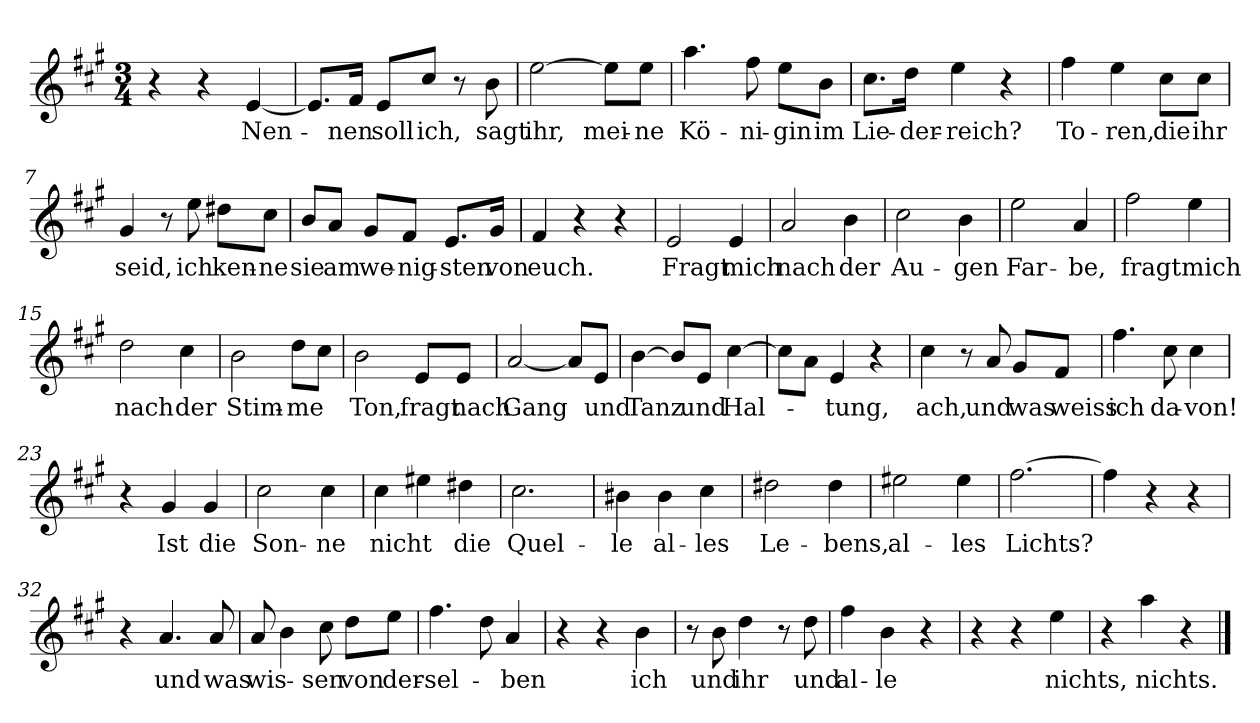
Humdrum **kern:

**kern	**text
*part1	*part1
*staff1	*staff1
*clefG2	*
*k[f#c#g#]	*
*M3/4	*
=1	=1
4r	.
4r	.
!	!LO:LY:b
[4e/	Nen-
=2	=2
8.e/L]	.
!	!LO:LY:b
16f#/Jk	-nen
!	!LO:LY:b
8e/L	soll
!	!LO:LY:b
8cc#/J	ich,
8r	.
!	!LO:LY:b
8b\	sagt
=3	=3
!	!LO:LY:b
[2ee\	ihr,
!	!LO:LY:b
8ee\L]	mei-
!	!LO:LY:b
8ee\J	-ne
=4	=4
!	!LO:LY:b
4.aa\	Kö-
!	!LO:LY:b
8ff#\	-ni-
!	!LO:LY:b
8ee\L	-gin
!	!LO:LY:b
8b\J	im
=5	=5
!	!LO:LY:b
8.cc#\L	Lie-
!	!LO:LY:b
16dd\Jk	-der-
!	!LO:LY:b
4ee\	-reich?
4r	.
=6	=6
!	!LO:LY:b
4ff#\	To-
!	!LO:LY:b
4ee\	-ren,
!	!LO:LY:b
8cc#\L	die
!	!LO:LY:b
8cc#\J	ihr
=7	=7
!	!LO:LY:b
4g#/	seid,
8r	.
!	!LO:LY:b
8ee\	ich
!	!LO:LY:b
8dd#X\L	ken-
!	!LO:LY:b
8cc#\J	-ne
!!LO:LB:g=z
=8	=8
!	!LO:LY:b
8b/L	sie
!	!LO:LY:b
8a/J	am
!	!LO:LY:b
8g#/L	we-
!	!LO:LY:b
8f#/J	-nig-
!	!LO:LY:b
8.e/L	-sten
!	!LO:LY:b
16g#/Jk	von
=9	=9
!	!LO:LY:b
4f#/	euch.
4r	.
4r	.
=10	=10
!	!LO:LY:b
2e/	Fragt
!	!LO:LY:b
4e/	mich
=11	=11
!	!LO:LY:b
2a/	nach
!	!LO:LY:b
4b\	der
=12	=12
!	!LO:LY:b
2cc#\	Au-
!	!LO:LY:b
4b\	-gen
=13	=13
!	!LO:LY:b
2ee\	Far-
!	!LO:LY:b
4a/	-be,
=14	=14
!	!LO:LY:b
2ff#\	fragt
!	!LO:LY:b
4ee\	mich
=15	=15
!	!LO:LY:b
2dd\	nach
!	!LO:LY:b
4cc#\	der
=16	=16
!	!LO:LY:b
2b\	Stim-
!	!LO:LY:b
8dd\L	-me
8cc#\J	.
!!LO:LB:g=z
=17	=17
!	!LO:LY:b
2b\	Ton,
!	!LO:LY:b
8e/L	fragt
!	!LO:LY:b
8e/J	nach
=18	=18
!	!LO:LY:b
[2a/	Gang
8a/L]	.
!	!LO:LY:b
8e/J	und
=19	=19
!	!LO:LY:b
[4b\	Tanz
8b/L]	.
!	!LO:LY:b
8e/J	und
!	!LO:LY:b
[4cc#\	Hal-
=20	=20
8cc#\L]	.
8a\J	.
!	!LO:LY:b
4e/	-tung,
4r	.
=21	=21
!	!LO:LY:b
4cc#\	ach,
8r	.
!	!LO:LY:b
8a/	und
!	!LO:LY:b
8g#/L	was
!	!LO:LY:b
8f#/J	weiss
=22	=22
!	!LO:LY:b
4.ff#\	ich
!	!LO:LY:b
8cc#\	da-
!	!LO:LY:b
4cc#\	-von!
=23	=23
4r	.
!	!LO:LY:b
4g#/	Ist
!	!LO:LY:b
4g#/	die
=24	=24
!	!LO:LY:b
2cc#\	Son-
!	!LO:LY:b
4cc#\	-ne
!!LO:LB:g=z
=25	=25
!	!LO:LY:b
4cc#\	nicht
4ee#X\	.
!	!LO:LY:b
4dd#X\	die
=26	=26
!	!LO:LY:b
2.cc#\	Quel-
=27	=27
!	!LO:LY:b
4b#X\	-le
!	!LO:LY:b
4b#\	al-
!	!LO:LY:b
4cc#\	-les
=28	=28
!	!LO:LY:b
2dd#X\	Le-
!	!LO:LY:b
4dd#\	-bens,
=29	=29
!	!LO:LY:b
2ee#X\	al-
!	!LO:LY:b
4ee#\	-les
=30	=30
!	!LO:LY:b
[2.ff#\	Lichts?
=31	=31
4ff#\]	.
4r	.
4r	.
=32	=32
4r	.
!	!LO:LY:b
4.a/	und
!	!LO:LY:b
8a/	was
=33	=33
!	!LO:LY:b
8a/	wis-
4b\	.
!	!LO:LY:b
8cc#\	-sen
!	!LO:LY:b
8dd\L	von
!	!LO:LY:b
8ee\J	der-
=34	=34
!	!LO:LY:b
4.ff#\	-sel-
8dd\	.
!	!LO:LY:b
4a/	-ben
=35	=35
4r	.
4r	.
!	!LO:LY:b
4b\	ich
!!LO:LB:g=z
=36	=36
8r	.
!	!LO:LY:b
8b\	und
!	!LO:LY:b
4dd\	ihr
8r	.
!	!LO:LY:b
8dd\	und
=37	=37
!	!LO:LY:b
4ff#\	al-
!	!LO:LY:b
4b\	-le
4r	.
=38	=38
4r	.
4r	.
!	!LO:LY:b
4ee\	nichts,
=39	=39
4r	.
!	!LO:LY:b
4aa\	nichts.
4r	.
==	==
*-	*-
